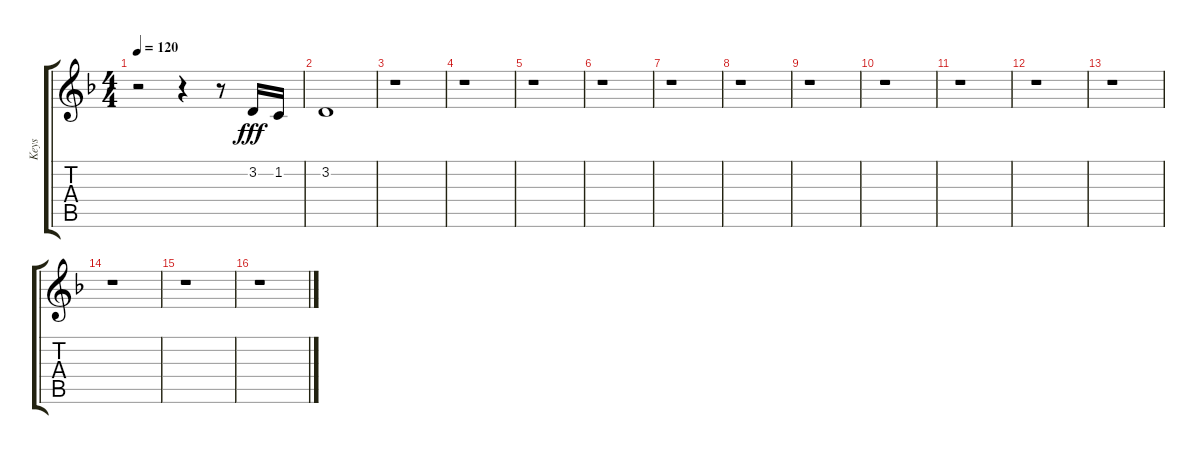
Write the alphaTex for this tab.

\track ("Keys" "Keys") {instrument brasssection}
\staff {score tabs}
\tuning (E4 B3 G3 D3 A2 E2) {hide}
\ts (4 4)
\tempo 120
\clef g2
\ks dminor
r.2{dy fff} r.4 r.8 3.2.16 1.2.16 |
3.2.1 |
r.1 |
r.1 |
r.1 |
r.1 |
r.1 |
r.1 |
r.1 |
r.1 |
r.1 |
r.1 |
r.1 |
r.1 |
r.1 |
r.1
